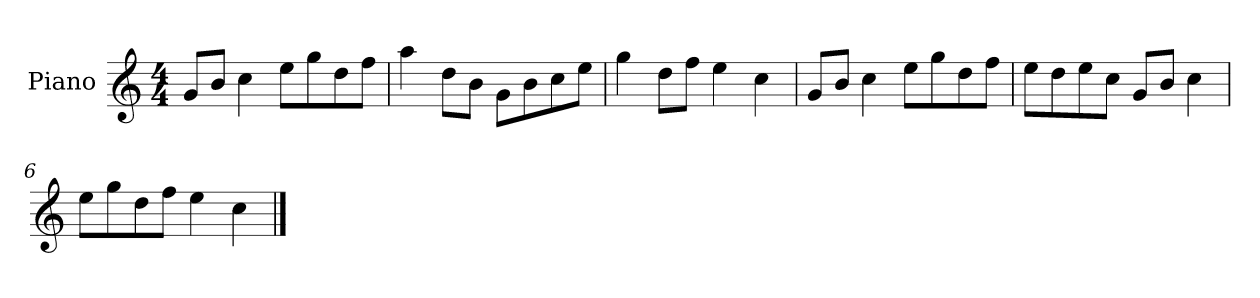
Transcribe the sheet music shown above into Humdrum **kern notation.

**kern
*part1
*staff1
*I"Piano
*I'P-no
*clefG2
*k[]
*M4/4
*MM90
=1
8g/L
8b/J
4cc\
8ee\L
8gg\
8dd\
8ff\J
=2
4aa\
8dd\L
8b\J
8g\L
8b\
8cc\
8ee\J
=3
4gg\
8dd\L
8ff\J
4ee\
4cc\
=4
8g/L
8b/J
4cc\
8ee\L
8gg\
8dd\
8ff\J
=5
8ee\L
8dd\
8ee\
8cc\J
8g/L
8b/J
4cc\
=6
8ee\L
8gg\
8dd\
8ff\J
4ee\
4cc\
==
*-
